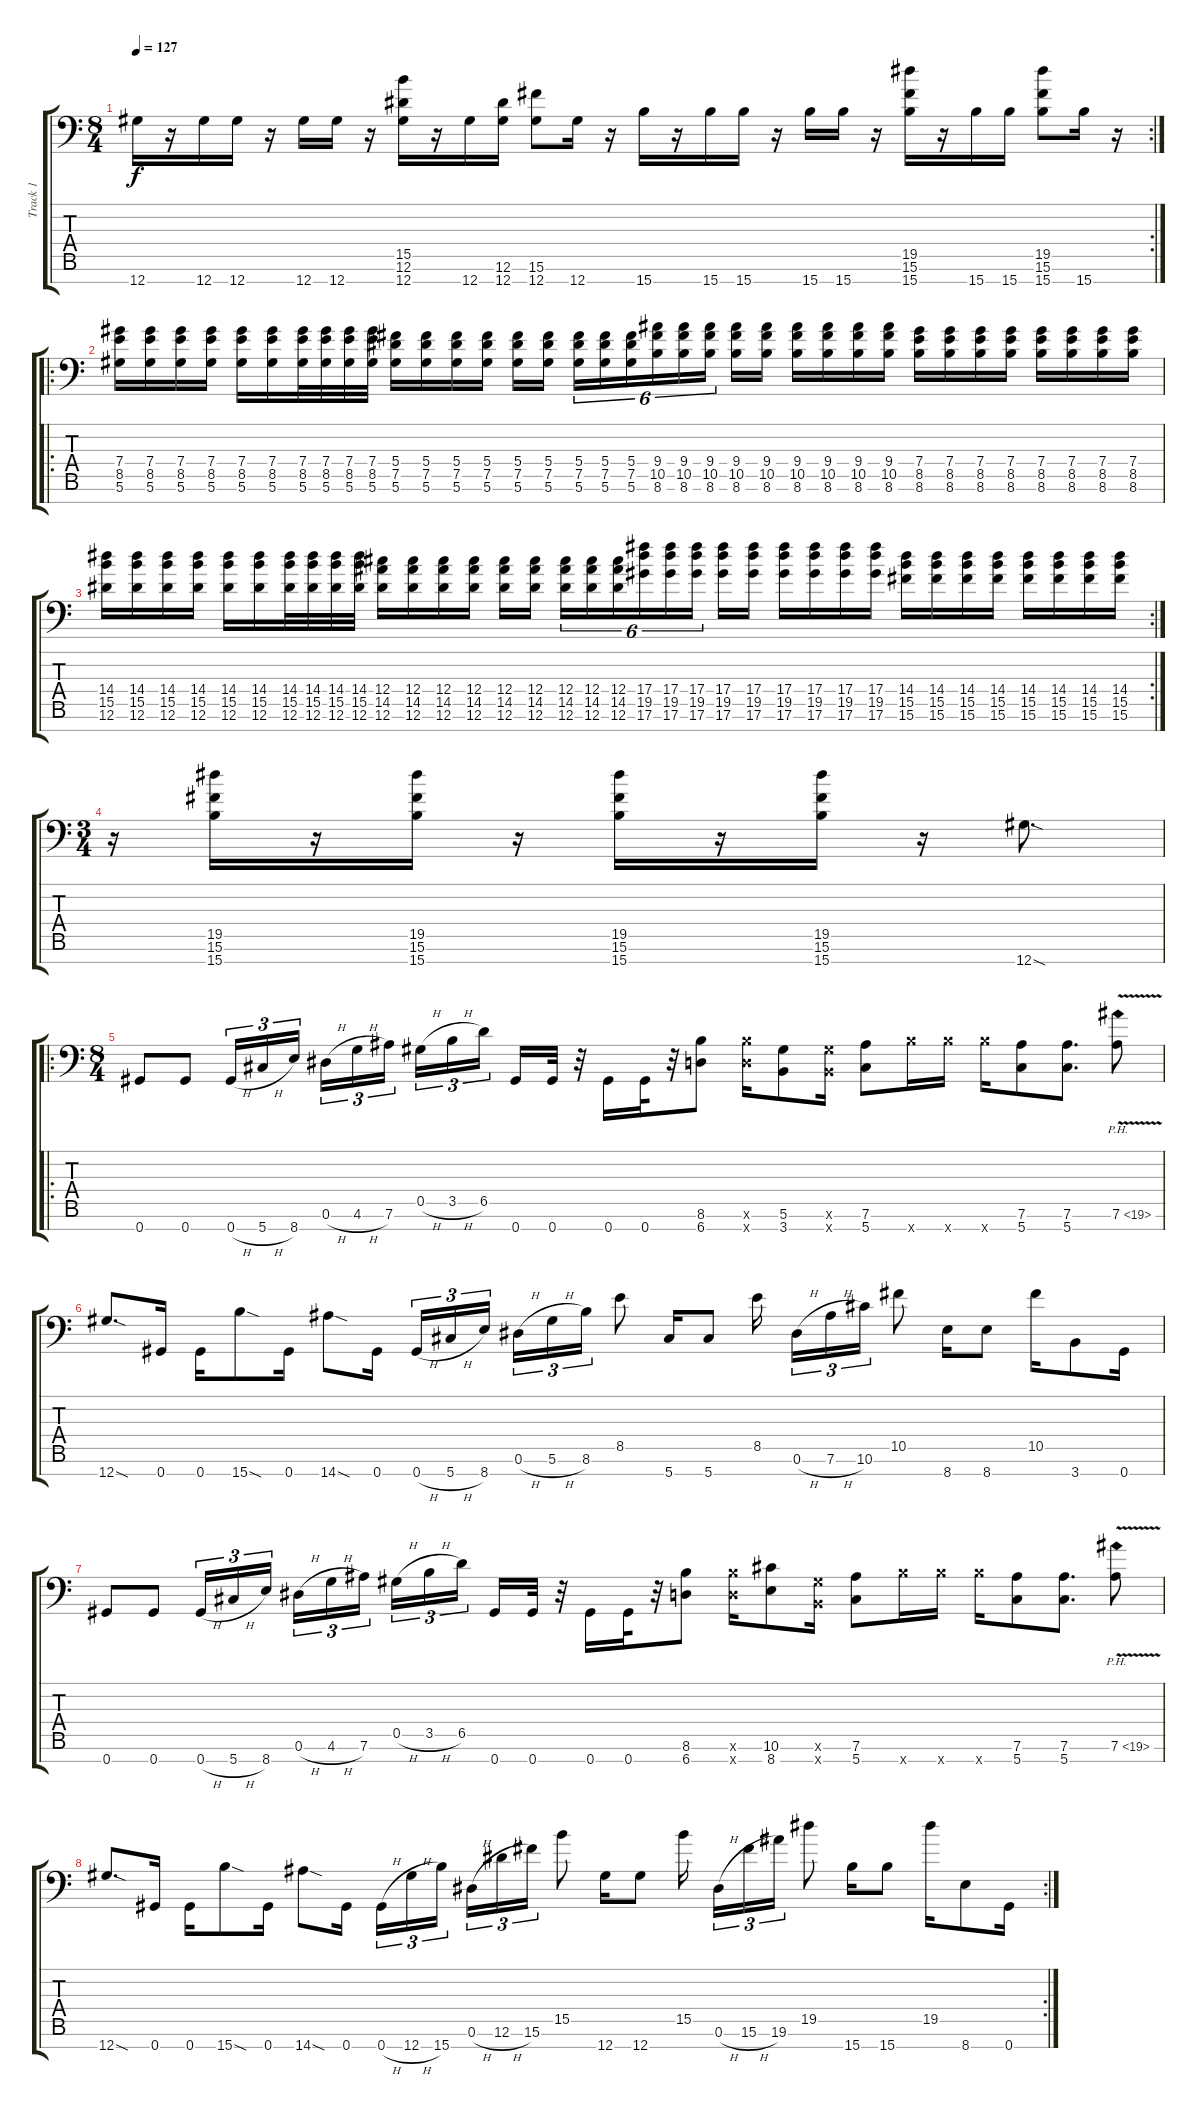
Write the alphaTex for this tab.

\track ("Track 1" "Track 1") {instrument distortionguitar}
\staff {score tabs}
\tuning (Eb4 Bb3 Gb3 Db3 Ab2 Eb2 Ab1) {hide}
\rc 2
\ts (8 4)
\tempo 127
\clef f4
\ks c
12.7.16{dy f} r.16 12.7.16 12.7.16 r.16 12.7.16 12.7.16 r.16 (15.5 12.6 12.7).16 r.16 12.7.16 (12.6 12.7).16 (15.6 12.7).8 12.7.16 r.16 15.7.16 r.16 15.7.16 15.7.16 r.16 15.7.16 15.7.16 r.16 (19.5 15.6 15.7).16 r.16 15.7.16 15.7.16 (19.5 15.6 15.7).8 15.7.16 r.16 |
\ro
(7.4 8.5 5.6).16 (7.4 8.5 5.6).16 (7.4 8.5 5.6).16 (7.4 8.5 5.6).16 (7.4 8.5 5.6).16 (7.4 8.5 5.6).16 (7.4 8.5 5.6).32 (7.4 8.5 5.6).32 (7.4 8.5 5.6).32 (7.4 8.5 5.6).32 (5.4 7.5 5.6).16 (5.4 7.5 5.6).16 (5.4 7.5 5.6).16 (5.4 7.5 5.6).16 (5.4 7.5 5.6).16 (5.4 7.5 5.6).16{beam splitsecondary} (5.4 7.5 5.6).16{tu (6 4)} (5.4 7.5 5.6).16{tu (6 4)} (5.4 7.5 5.6).16{tu (6 4)} (9.4 10.5 8.6).16{tu (6 4)} (9.4 10.5 8.6).16{tu (6 4)} (9.4 10.5 8.6).16{tu (6 4) beam splitsecondary} (9.4 10.5 8.6).16 (9.4 10.5 8.6).16 (9.4 10.5 8.6).16 (9.4 10.5 8.6).16 (9.4 10.5 8.6).16 (9.4 10.5 8.6).16 (7.4 8.5 8.6).16 (7.4 8.5 8.6).16 (7.4 8.5 8.6).16 (7.4 8.5 8.6).16 (7.4 8.5 8.6).16 (7.4 8.5 8.6).16 (7.4 8.5 8.6).16 (7.4 8.5 8.6).16 |
\rc 2
(14.4 15.5 12.6).16 (14.4 15.5 12.6).16 (14.4 15.5 12.6).16 (14.4 15.5 12.6).16 (14.4 15.5 12.6).16 (14.4 15.5 12.6).16 (14.4 15.5 12.6).32 (14.4 15.5 12.6).32 (14.4 15.5 12.6).32 (14.4 15.5 12.6).32 (12.4 14.5 12.6).16 (12.4 14.5 12.6).16 (12.4 14.5 12.6).16 (12.4 14.5 12.6).16 (12.4 14.5 12.6).16 (12.4 14.5 12.6).16{beam splitsecondary} (12.4 14.5 12.6).16{tu (6 4)} (12.4 14.5 12.6).16{tu (6 4)} (12.4 14.5 12.6).16{tu (6 4)} (17.4 19.5 17.6).16{tu (6 4)} (17.4 19.5 17.6).16{tu (6 4)} (17.4 19.5 17.6).16{tu (6 4) beam splitsecondary} (17.4 19.5 17.6).16 (17.4 19.5 17.6).16 (17.4 19.5 17.6).16 (17.4 19.5 17.6).16 (17.4 19.5 17.6).16 (17.4 19.5 17.6).16 (14.4 15.5 15.6).16 (14.4 15.5 15.6).16 (14.4 15.5 15.6).16 (14.4 15.5 15.6).16 (14.4 15.5 15.6).16 (14.4 15.5 15.6).16 (14.4 15.5 15.6).16 (14.4 15.5 15.6).16 |
\ts (3 4)
r.16 (19.5 15.6 15.7).16 r.16 (19.5 15.6 15.7).16 r.16 (19.5 15.6 15.7).16 r.16 (19.5 15.6 15.7).16 r.16 12.7{sod}.8{d} |
\ro
\ts (8 4)
0.7.8 0.7.8 0.7{h}.16{tu (3 2)} 5.7{h}.16{tu (3 2)} 8.7.16{tu (3 2) beam splitsecondary} 0.6{h}.16{tu (3 2)} 4.6{h}.16{tu (3 2)} 7.6.16{tu (3 2)} 0.5{h}.16{tu (3 2)} 3.5{h}.16{tu (3 2)} 6.5.16{tu (3 2) beam splitsecondary} 0.7.16 0.7.32 r.32 0.7.16 0.7.32 r.32 (8.6 6.7).8 (8.6{x} 6.7{x}).16 (5.6 3.7).8 (5.6{x} 3.7{x}).16 (7.6 5.7).8 15.7{x}.16 15.7{x}.16 15.7{x}.16 (7.6 5.7).8 (7.6 5.7).8{d} 7.6{ph 12 v}.8 |
12.7{sod}.8{d} 0.7.16 0.7.16 15.7{sod}.8 0.7.16 14.7{sod}.8 0.7.16{beam splitsecondary} 0.7{h}.16{tu (3 2)} 5.7{h}.16{tu (3 2)} 8.7.16{tu (3 2) beam splitsecondary} 0.6{h}.16{tu (3 2)} 5.6{h}.16{tu (3 2)} 8.6.16{tu (3 2)} 8.5.8 5.7.16 5.7.8 8.5.16{beam splitsecondary} 0.6{h}.16{tu (3 2)} 7.6{h}.16{tu (3 2)} 10.6.16{tu (3 2)} 10.5.8 8.7.16 8.7.8 10.5.16 3.7.8 0.7.16 |
0.7.8 0.7.8 0.7{h}.16{tu (3 2)} 5.7{h}.16{tu (3 2)} 8.7.16{tu (3 2) beam splitsecondary} 0.6{h}.16{tu (3 2)} 4.6{h}.16{tu (3 2)} 7.6.16{tu (3 2)} 0.5{h}.16{tu (3 2)} 3.5{h}.16{tu (3 2)} 6.5.16{tu (3 2) beam splitsecondary} 0.7.16 0.7.32 r.32 0.7.16 0.7.32 r.32 (8.6 6.7).8 (8.6{x} 6.7{x}).16 (10.6 8.7).8 (5.6{x} 3.7{x}).16 (7.6 5.7).8 15.7{x}.16 15.7{x}.16 15.7{x}.16 (7.6 5.7).8 (7.6 5.7).8{d} 7.6{ph 12 v}.8 |
\rc 2
12.7{sod}.8{d} 0.7.16 0.7.16 15.7{sod}.8 0.7.16 14.7{sod}.8 0.7.16{beam splitsecondary} 0.7{h}.16{tu (3 2)} 12.7{h}.16{tu (3 2)} 15.7.16{tu (3 2) beam splitsecondary} 0.6{h}.16{tu (3 2)} 12.6{h}.16{tu (3 2)} 15.6.16{tu (3 2)} 15.5.8 12.7.16 12.7.8 15.5.16{beam splitsecondary} 0.6{h}.16{tu (3 2)} 15.6{h}.16{tu (3 2)} 19.6.16{tu (3 2)} 19.5.8 15.7.16 15.7.8 19.5.16 8.7.8 0.7.16
